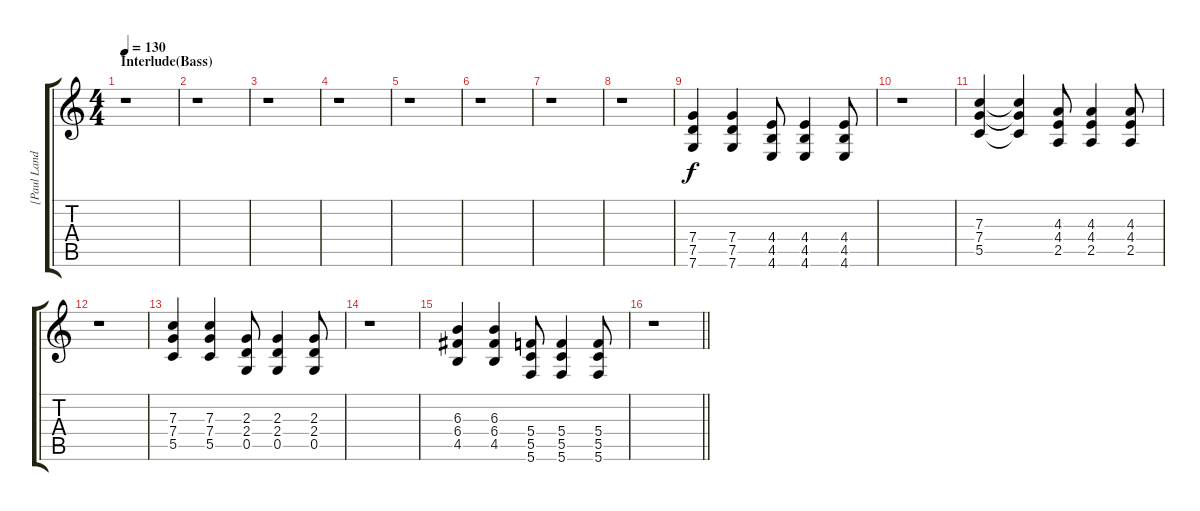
\track ("[Paul Landers]  Guitar 2" "[Paul Land") {instrument distortionguitar}
\staff {score tabs}
\tuning (D4 A3 F3 C3 G2 C2) {hide}
\ts (4 4)
\section ("" "Interlude(Bass)")
\tempo 130
\clef g2
\ks c
r.1{dy f} |
r.1 |
r.1 |
r.1 |
r.1 |
r.1 |
r.1 |
r.1 |
(7.4 7.5 7.6).4 (7.4 7.5 7.6).4 (4.4 4.5 4.6).8 (4.4 4.5 4.6).4 (4.4 4.5 4.6).8 |
r.1 |
(7.3 7.4 5.5).4 (7.3{t} 7.4{t} 5.5{t}).4 (4.3 4.4 2.5).8 (4.3 4.4 2.5).4 (4.3 4.4 2.5).8 |
r.1 |
(7.3 7.4 5.5).4 (7.3 7.4 5.5).4 (2.3 2.4 0.5).8 (2.3 2.4 0.5).4 (2.3 2.4 0.5).8 |
r.1 |
(6.3 6.4 4.5).4 (6.3 6.4 4.5).4 (5.4 5.5 5.6).8 (5.4 5.5 5.6).4 (5.4 5.5 5.6).8 |
\barLineRight lightlight
r.1
